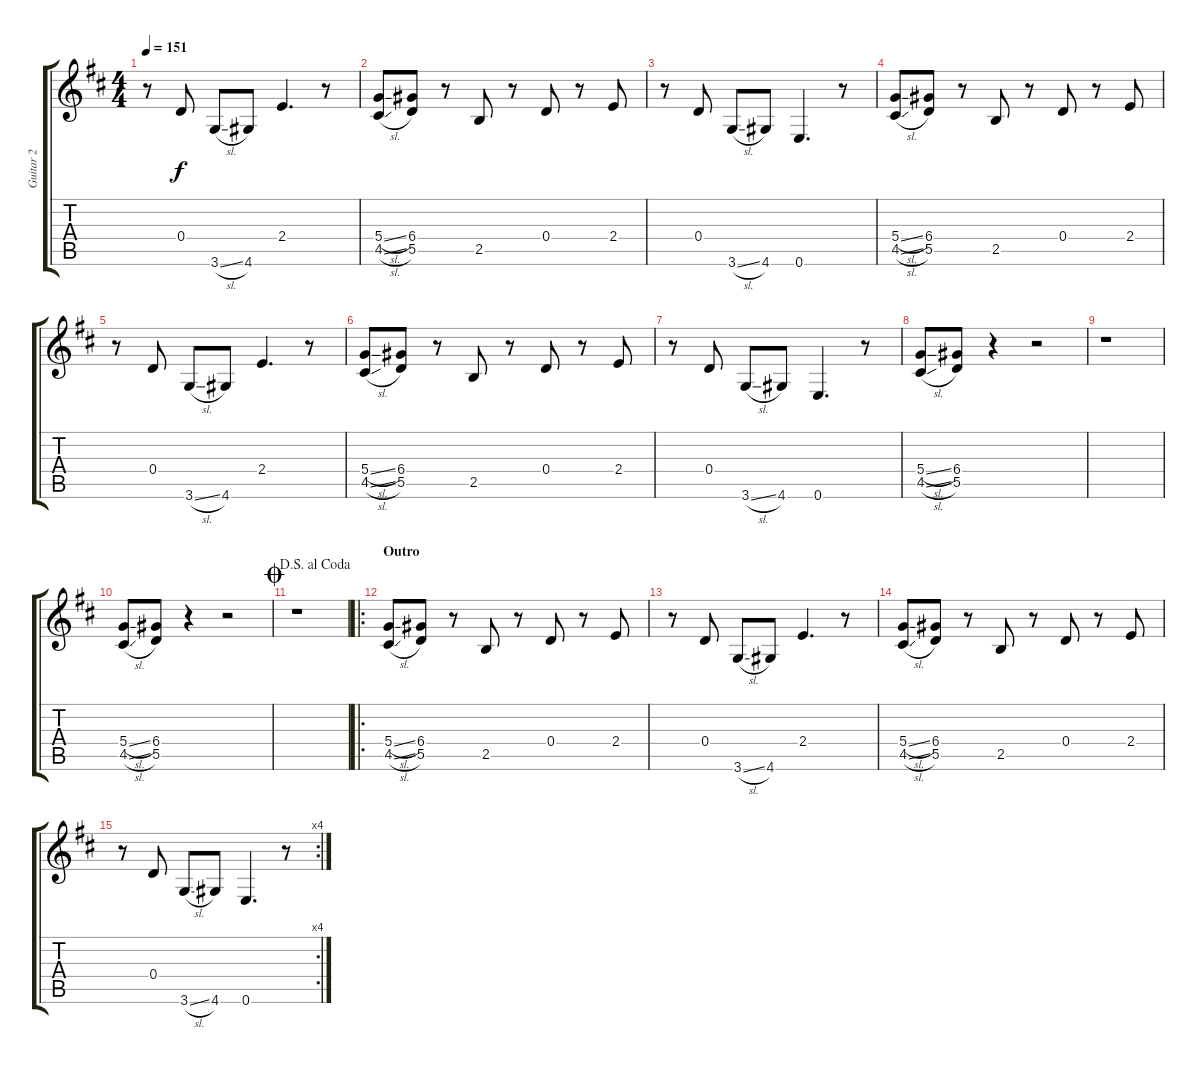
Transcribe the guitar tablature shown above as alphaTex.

\track ("Guitar 2" "Guitar 2") {instrument electricguitarclean}
\staff {score tabs}
\tuning (E4 B3 G3 D3 A2 E2) {hide}
\ts (4 4)
\tempo 151
\clef g2
\ks d
r.8{dy f} 0.4.8 3.6{sl}.8 4.6.8 2.4.4{d} r.8 |
(5.4{sl} 4.5{sl}).8 (6.4 5.5).8 r.8 2.5.8 r.8 0.4.8 r.8 2.4.8 |
r.8 0.4.8 3.6{sl}.8 4.6.8 0.6.4{d} r.8 |
(5.4{sl} 4.5{sl}).8 (6.4 5.5).8 r.8 2.5.8 r.8 0.4.8 r.8 2.4.8 |
r.8 0.4.8 3.6{sl}.8 4.6.8 2.4.4{d} r.8 |
(5.4{sl} 4.5{sl}).8 (6.4 5.5).8 r.8 2.5.8 r.8 0.4.8 r.8 2.4.8 |
r.8 0.4.8 3.6{sl}.8 4.6.8 0.6.4{d} r.8 |
(5.4{sl} 4.5{sl}).8 (6.4 5.5).8 r.4 r.2 |
r.1 |
(5.4{sl} 4.5{sl}).8 (6.4 5.5).8 r.4 r.2 |
\jump coda
\jump dalsegnoalcoda
r.1 |
\ro
\section ("" "Outro")
(5.4{sl} 4.5{sl}).8 (6.4 5.5).8 r.8 2.5.8 r.8 0.4.8 r.8 2.4.8 |
r.8 0.4.8 3.6{sl}.8 4.6.8 2.4.4{d} r.8 |
(5.4{sl} 4.5{sl}).8 (6.4 5.5).8 r.8 2.5.8 r.8 0.4.8 r.8 2.4.8 |
\rc 4
r.8 0.4.8 3.6{sl}.8 4.6.8 0.6.4{d} r.8
